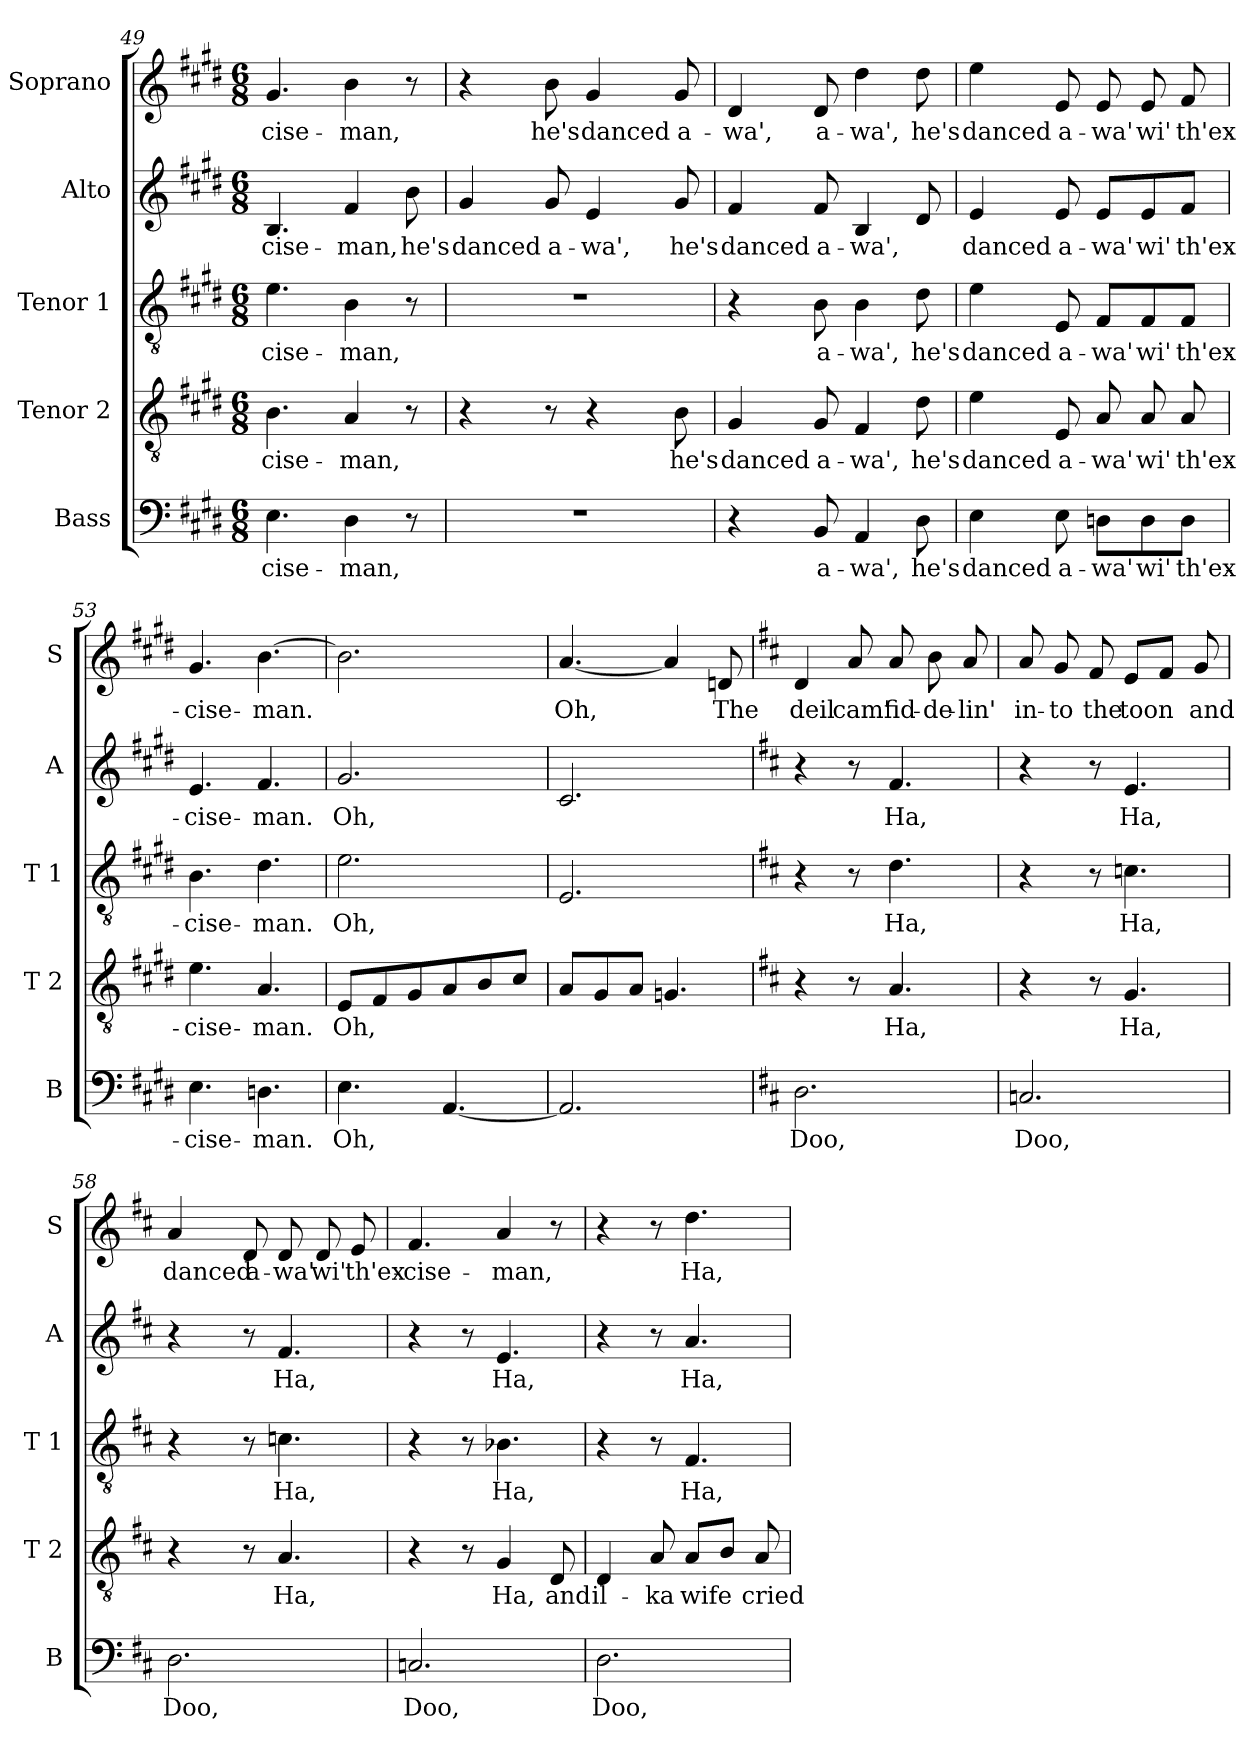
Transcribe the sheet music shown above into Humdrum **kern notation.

**kern	**text	**kern	**text	**kern	**text	**kern	**text	**kern	**text
*part5	*part5	*part4	*part4	*part3	*part3	*part2	*part2	*part1	*part1
*staff5	*staff5	*staff4	*staff4	*staff3	*staff3	*staff2	*staff2	*staff1	*staff1
*I"Bass	*	*I"Tenor 2	*	*I"Tenor 1	*	*I"Alto	*	*I"Soprano	*
*I'B	*	*I'T 2	*	*I'T 1	*	*I'A	*	*I'S	*
*clefF4	*	*clefGv2	*	*clefGv2	*	*clefG2	*	*clefG2	*
*k[f#c#g#d#]	*	*k[f#c#g#d#]	*	*k[f#c#g#d#]	*	*k[f#c#g#d#]	*	*k[f#c#g#d#]	*
*E:	*	*E:	*	*E:	*	*E:	*	*E:	*
*M6/8	*	*M6/8	*	*M6/8	*	*M6/8	*	*M6/8	*
=49	=49	=49	=49	=49	=49	=49	=49	=49	=49
!	!LO:LY:b	!	!LO:LY:b	!	!LO:LY:b	!	!LO:LY:b	!	!LO:LY:b
4.E\	-cise-	4.B\	-cise-	4.e\	-cise-	4.B/	-cise-	4.g#/	-cise-
!	!LO:LY:b	!	!LO:LY:b	!	!LO:LY:b	!	!LO:LY:b	!	!LO:LY:b
4D#\	-man,	4A/	-man,	4B\	-man,	4f#/	-man,	4b\	-man,
!	!	!	!	!	!	!	!LO:LY:b	!	!
8r	.	8r	.	8r	.	8b\	he's	8r	.
=50	=50	=50	=50	=50	=50	=50	=50	=50	=50
!	!	!	!	!	!	!	!LO:LY:b	!	!
2.r	.	4r	.	2.r	.	4g#/	danced	4r	.
!	!	!	!	!	!	!	!LO:LY:b	!	!LO:LY:b
.	.	8r	.	.	.	8g#/	a-	8b\	he's
!	!	!	!	!	!	!	!LO:LY:b	!	!LO:LY:b
.	.	4r	.	.	.	4e/	-wa',	4g#/	danced
!	!	!	!LO:LY:b	!	!	!	!LO:LY:b	!	!LO:LY:b
.	.	8B\	he's	.	.	8g#/	he's	8g#/	a-
=51	=51	=51	=51	=51	=51	=51	=51	=51	=51
!	!	!	!LO:LY:b	!	!	!	!LO:LY:b	!	!LO:LY:b
4r	.	4G#/	danced	4r	.	4f#/	danced	4d#/	-wa',
!	!LO:LY:b	!	!LO:LY:b	!	!LO:LY:b	!	!LO:LY:b	!	!LO:LY:b
8BB/	a-	8G#/	a-	8B\	a-	8f#/	a-	8d#/	a-
!	!LO:LY:b	!	!LO:LY:b	!	!LO:LY:b	!	!LO:LY:b	!	!LO:LY:b
4AA/	-wa',	4F#/	-wa',	4B\	-wa',	4B/	-wa',	4dd#\	-wa',
!	!LO:LY:b	!	!LO:LY:b	!	!LO:LY:b	!	!	!	!LO:LY:b
8D#\	he's	8d#\	he's	8d#\	he's	8d#/	.	8dd#\	he's
=52	=52	=52	=52	=52	=52	=52	=52	=52	=52
!	!LO:LY:b	!	!LO:LY:b	!	!LO:LY:b	!	!LO:LY:b	!	!LO:LY:b
4E\	danced	4e\	danced	4e\	danced	4e/	danced	4ee\	danced
!	!LO:LY:b	!	!LO:LY:b	!	!LO:LY:b	!	!LO:LY:b	!	!LO:LY:b
8E\	a-	8E/	a-	8E/	a-	8e/	a-	8e/	a-
!	!LO:LY:b	!	!LO:LY:b	!	!LO:LY:b	!	!LO:LY:b	!	!LO:LY:b
8Dn\L	-wa'	8A/	-wa'	8F#/L	-wa'	8e/L	-wa'	8e/	-wa'
!	!LO:LY:b	!	!LO:LY:b	!	!LO:LY:b	!	!LO:LY:b	!	!LO:LY:b
8D\	wi'	8A/	wi'	8F#/	wi'	8e/	wi'	8e/	wi'
!	!LO:LY:b	!	!LO:LY:b	!	!LO:LY:b	!	!LO:LY:b	!	!LO:LY:b
8D\J	th'ex-	8A/	th'ex-	8F#/J	th'ex-	8f#/J	th'ex-	8f#/	th'ex-
!!LO:LB:g=z
=53	=53	=53	=53	=53	=53	=53	=53	=53	=53
!	!LO:LY:b	!	!LO:LY:b	!	!LO:LY:b	!	!LO:LY:b	!	!LO:LY:b
4.E\	-cise-	4.e\	-cise-	4.B\	-cise-	4.e/	-cise-	4.g#/	-cise-
!	!LO:LY:b	!	!LO:LY:b	!	!LO:LY:b	!	!LO:LY:b	!	!LO:LY:b
4.Dn\	-man.	4.A/	-man.	4.d#\	-man.	4.f#/	-man.	[4.b\	-man.
=54	=54	=54	=54	=54	=54	=54	=54	=54	=54
!	!LO:LY:b	!	!LO:LY:b	!	!LO:LY:b	!	!LO:LY:b	!	!
4.E\	Oh,	8E/L	Oh,	2.e\	Oh,	2.g#/	Oh,	2.b\]	.
.	.	8F#/	.	.	.	.	.	.	.
.	.	8G#/	.	.	.	.	.	.	.
[4.AA/	.	8A/	.	.	.	.	.	.	.
.	.	8B/	.	.	.	.	.	.	.
.	.	8c#/J	.	.	.	.	.	.	.
=55	=55	=55	=55	=55	=55	=55	=55	=55	=55
!	!	!	!	!	!	!	!	!	!LO:LY:b
2.AA/]	.	8A/L	.	2.E/	.	2.c#/	.	[4.a/	Oh,
.	.	8G#/	.	.	.	.	.	.	.
.	.	8A/J	.	.	.	.	.	.	.
.	.	4.Gn/	.	.	.	.	.	4a/]	.
!	!	!	!	!	!	!	!	!	!LO:LY:b
.	.	.	.	.	.	.	.	8dn/	The
=56	=56	=56	=56	=56	=56	=56	=56	=56	=56
*k[f#c#]	*	*k[f#c#]	*	*k[f#c#]	*	*k[f#c#]	*	*k[f#c#]	*
*D:	*	*D:	*	*D:	*	*D:	*	*D:	*
!	!LO:LY:b	!	!	!	!	!	!	!	!LO:LY:b
2.D\	Doo,	4r	.	4r	.	4r	.	4d/	deil
!	!	!	!	!	!	!	!	!	!LO:LY:b
.	.	8r	.	8r	.	8r	.	8a/	cam'
!	!	!	!LO:LY:b	!	!LO:LY:b	!	!LO:LY:b	!	!LO:LY:b
.	.	4.A/	Ha,	4.d\	Ha,	4.f#/	Ha,	8a/	fid-
!	!	!	!	!	!	!	!	!	!LO:LY:b
.	.	.	.	.	.	.	.	8b\	-de-
!	!	!	!	!	!	!	!	!	!LO:LY:b
.	.	.	.	.	.	.	.	8a/	-lin'
=57	=57	=57	=57	=57	=57	=57	=57	=57	=57
!	!LO:LY:b	!	!	!	!	!	!	!	!LO:LY:b
2.Cn/	Doo,	4r	.	4r	.	4r	.	8a/	in-
!	!	!	!	!	!	!	!	!	!LO:LY:b
.	.	.	.	.	.	.	.	8g/	-to
!	!	!	!	!	!	!	!	!	!LO:LY:b
.	.	8r	.	8r	.	8r	.	8f#/	the
!	!	!	!LO:LY:b	!	!LO:LY:b	!	!LO:LY:b	!	!LO:LY:b
.	.	4.G/	Ha,	4.cn\	Ha,	4.e/	Ha,	8e/L	toon
.	.	.	.	.	.	.	.	8f#/J	.
!	!	!	!	!	!	!	!	!	!LO:LY:b
.	.	.	.	.	.	.	.	8g/	and
!!LO:PB:g=z
=58	=58	=58	=58	=58	=58	=58	=58	=58	=58
!	!LO:LY:b	!	!	!	!	!	!	!	!LO:LY:b
2.D\	Doo,	4r	.	4r	.	4r	.	4a/	danced
!	!	!	!	!	!	!	!	!	!LO:LY:b
.	.	8r	.	8r	.	8r	.	8d/	a-
!	!	!	!LO:LY:b	!	!LO:LY:b	!	!LO:LY:b	!	!LO:LY:b
.	.	4.A/	Ha,	4.cn\	Ha,	4.f#/	Ha,	8d/	-wa'
!	!	!	!	!	!	!	!	!	!LO:LY:b
.	.	.	.	.	.	.	.	8d/	wi'
!	!	!	!	!	!	!	!	!	!LO:LY:b
.	.	.	.	.	.	.	.	8e/	th'ex-
=59	=59	=59	=59	=59	=59	=59	=59	=59	=59
!	!LO:LY:b	!	!	!	!	!	!	!	!LO:LY:b
2.Cn/	Doo,	4r	.	4r	.	4r	.	4.f#/	-cise-
.	.	8r	.	8r	.	8r	.	.	.
!	!	!	!LO:LY:b	!	!LO:LY:b	!	!LO:LY:b	!	!LO:LY:b
.	.	4G/	Ha,	4.B-X\	Ha,	4.e/	Ha,	4a/	-man,
!	!	!	!LO:LY:b	!	!	!	!	!	!
.	.	8D/	and	.	.	.	.	8r	.
=60	=60	=60	=60	=60	=60	=60	=60	=60	=60
!	!LO:LY:b	!	!LO:LY:b	!	!	!	!	!	!
2.D\	Doo,	4D/	il-	4r	.	4r	.	4r	.
!	!	!	!LO:LY:b	!	!	!	!	!	!
.	.	8A/	-ka	8r	.	8r	.	8r	.
!	!	!	!LO:LY:b	!	!LO:LY:b	!	!LO:LY:b	!	!LO:LY:b
.	.	8A/L	wife	4.F#/	Ha,	4.a/	Ha,	4.dd\	Ha,
.	.	8B/J	.	.	.	.	.	.	.
!	!	!	!LO:LY:b	!	!	!	!	!	!
.	.	8A/	cried	.	.	.	.	.	.
=	=	=	=	=	=	=	=	=	=
*-	*-	*-	*-	*-	*-	*-	*-	*-	*-
